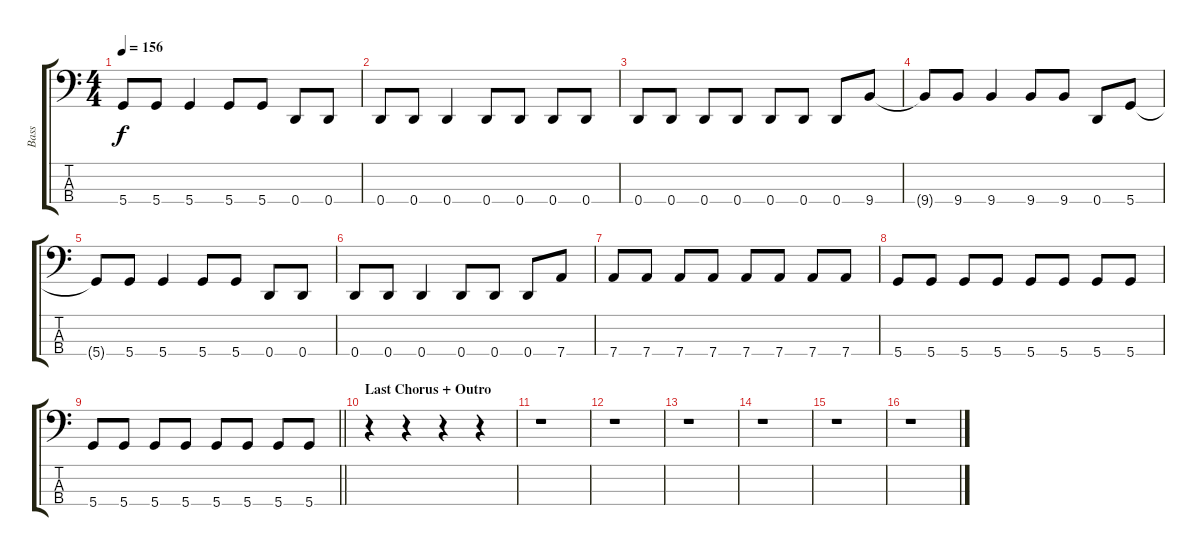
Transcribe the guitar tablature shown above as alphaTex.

\track ("Bass" "Bass") {instrument electricbassfinger}
\staff {score tabs}
\tuning (G2 D2 A1 D1) {hide}
\ts (4 4)
\tempo 156
\clef f4
\ks c
5.4{t}.8{dy f} 5.4.8 5.4.4 5.4.8 5.4.8 0.4.8 0.4.8 |
0.4.8 0.4.8 0.4.4 0.4.8 0.4.8 0.4.8 0.4.8 |
0.4.8 0.4.8 0.4.8 0.4.8 0.4.8 0.4.8 0.4.8 9.4.8 |
9.4{t}.8 9.4.8 9.4.4 9.4.8 9.4.8 0.4.8 5.4.8 |
5.4{t}.8 5.4.8 5.4.4 5.4.8 5.4.8 0.4.8 0.4.8 |
0.4.8 0.4.8 0.4.4 0.4.8 0.4.8 0.4.8 7.4.8 |
7.4.8 7.4.8 7.4.8 7.4.8 7.4.8 7.4.8 7.4.8 7.4.8 |
5.4.8 5.4.8 5.4.8 5.4.8 5.4.8 5.4.8 5.4.8 5.4.8 |
\barLineRight lightlight
5.4.8 5.4.8 5.4.8 5.4.8 5.4.8 5.4.8 5.4.8 5.4.8 |
\section ("" "Last Chorus + Outro")
r.4 r.4 r.4 r.4 |
r.1 |
r.1 |
r.1 |
r.1 |
r.1 |
r.1
